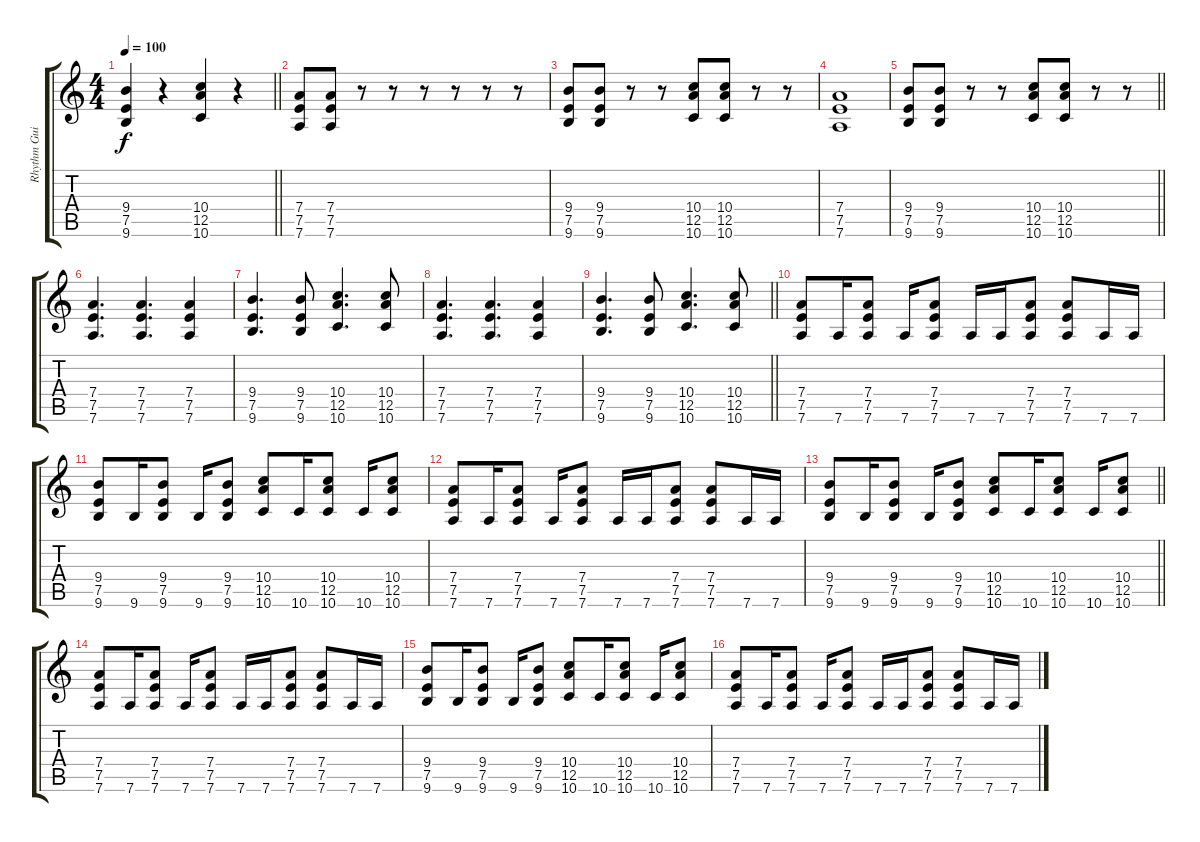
\track ("Rhythm Guitar" "Rhythm Gui") {instrument distortionguitar}
\staff {score tabs}
\tuning (E4 B3 G3 D3 A2 D2) {hide}
\ts (4 4)
\tempo 100
\clef g2
\barLineRight lightlight
\ks c
(9.4 7.5 9.6).4{dy f} r.4 (10.4 12.5 10.6).4 r.4 |
(7.4 7.5 7.6).8 (7.4 7.5 7.6).8 r.8 r.8 r.8 r.8 r.8 r.8 |
(9.4 7.5 9.6).8 (9.4 7.5 9.6).8 r.8 r.8 (10.4 12.5 10.6).8 (10.4 12.5 10.6).8 r.8 r.8 |
(7.4 7.5 7.6).1 |
\barLineRight lightlight
(9.4 7.5 9.6).8 (9.4 7.5 9.6).8 r.8 r.8 (10.4 12.5 10.6).8 (10.4 12.5 10.6).8 r.8 r.8 |
(7.4 7.5 7.6).4{d} (7.4 7.5 7.6).4{d} (7.4 7.5 7.6).4 |
(9.4 7.5 9.6).4{d} (9.4 7.5 9.6).8 (10.4 12.5 10.6).4{d} (10.4 12.5 10.6).8 |
(7.4 7.5 7.6).4{d} (7.4 7.5 7.6).4{d} (7.4 7.5 7.6).4 |
\barLineRight lightlight
(9.4 7.5 9.6).4{d} (9.4 7.5 9.6).8 (10.4 12.5 10.6).4{d} (10.4 12.5 10.6).8 |
(7.4 7.5 7.6).8 7.6.16 (7.4 7.5 7.6).8 7.6.16 (7.4 7.5 7.6).8 7.6.16 7.6.16 (7.4 7.5 7.6).8 (7.4 7.5 7.6).8 7.6.16 7.6.16 |
(9.4 7.5 9.6).8 9.6.16 (9.4 7.5 9.6).8 9.6.16 (9.4 7.5 9.6).8 (10.4 12.5 10.6).8 10.6.16 (10.4 12.5 10.6).8 10.6.16 (10.4 12.5 10.6).8 |
(7.4 7.5 7.6).8 7.6.16 (7.4 7.5 7.6).8 7.6.16 (7.4 7.5 7.6).8 7.6.16 7.6.16 (7.4 7.5 7.6).8 (7.4 7.5 7.6).8 7.6.16 7.6.16 |
\barLineRight lightlight
(9.4 7.5 9.6).8 9.6.16 (9.4 7.5 9.6).8 9.6.16 (9.4 7.5 9.6).8 (10.4 12.5 10.6).8 10.6.16 (10.4 12.5 10.6).8 10.6.16 (10.4 12.5 10.6).8 |
(7.4 7.5 7.6).8 7.6.16 (7.4 7.5 7.6).8 7.6.16 (7.4 7.5 7.6).8 7.6.16 7.6.16 (7.4 7.5 7.6).8 (7.4 7.5 7.6).8 7.6.16 7.6.16 |
(9.4 7.5 9.6).8 9.6.16 (9.4 7.5 9.6).8 9.6.16 (9.4 7.5 9.6).8 (10.4 12.5 10.6).8 10.6.16 (10.4 12.5 10.6).8 10.6.16 (10.4 12.5 10.6).8 |
(7.4 7.5 7.6).8 7.6.16 (7.4 7.5 7.6).8 7.6.16 (7.4 7.5 7.6).8 7.6.16 7.6.16 (7.4 7.5 7.6).8 (7.4 7.5 7.6).8 7.6.16 7.6.16
